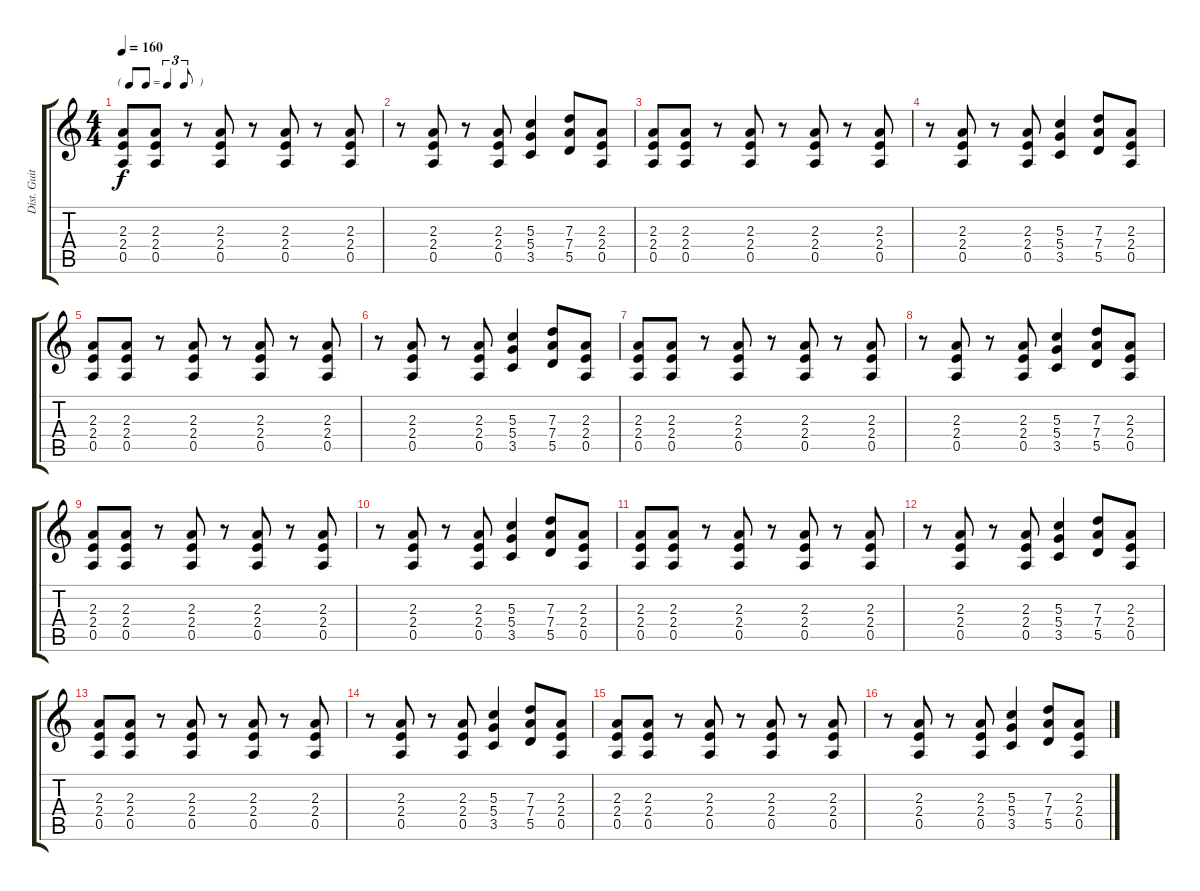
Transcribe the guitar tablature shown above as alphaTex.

\track ("Dist. Guitar 1" "Dist. Guit") {instrument overdrivenguitar}
\staff {score tabs}
\tuning (E4 B3 G3 D3 A2 E2) {hide}
\ts (4 4)
\tf triplet8th
\tempo 160
\clef g2
\ks c
(2.3 2.4 0.5).8{dy f} (2.3 2.4 0.5).8 r.8 (2.3 2.4 0.5).8 r.8 (2.3 2.4 0.5).8 r.8 (2.3 2.4 0.5).8 |
r.8 (2.3 2.4 0.5).8 r.8 (2.3 2.4 0.5).8 (5.3 5.4 3.5).4 (7.3 7.4 5.5).8 (2.3 2.4 0.5).8 |
(2.3 2.4 0.5).8 (2.3 2.4 0.5).8 r.8 (2.3 2.4 0.5).8 r.8 (2.3 2.4 0.5).8 r.8 (2.3 2.4 0.5).8 |
r.8 (2.3 2.4 0.5).8 r.8 (2.3 2.4 0.5).8 (5.3 5.4 3.5).4 (7.3 7.4 5.5).8 (2.3 2.4 0.5).8 |
(2.3 2.4 0.5).8 (2.3 2.4 0.5).8 r.8 (2.3 2.4 0.5).8 r.8 (2.3 2.4 0.5).8 r.8 (2.3 2.4 0.5).8 |
r.8 (2.3 2.4 0.5).8 r.8 (2.3 2.4 0.5).8 (5.3 5.4 3.5).4 (7.3 7.4 5.5).8 (2.3 2.4 0.5).8 |
(2.3 2.4 0.5).8 (2.3 2.4 0.5).8 r.8 (2.3 2.4 0.5).8 r.8 (2.3 2.4 0.5).8 r.8 (2.3 2.4 0.5).8 |
r.8 (2.3 2.4 0.5).8 r.8 (2.3 2.4 0.5).8 (5.3 5.4 3.5).4 (7.3 7.4 5.5).8 (2.3 2.4 0.5).8 |
(2.3 2.4 0.5).8 (2.3 2.4 0.5).8 r.8 (2.3 2.4 0.5).8 r.8 (2.3 2.4 0.5).8 r.8 (2.3 2.4 0.5).8 |
r.8 (2.3 2.4 0.5).8 r.8 (2.3 2.4 0.5).8 (5.3 5.4 3.5).4 (7.3 7.4 5.5).8 (2.3 2.4 0.5).8 |
(2.3 2.4 0.5).8 (2.3 2.4 0.5).8 r.8 (2.3 2.4 0.5).8 r.8 (2.3 2.4 0.5).8 r.8 (2.3 2.4 0.5).8 |
r.8 (2.3 2.4 0.5).8 r.8 (2.3 2.4 0.5).8 (5.3 5.4 3.5).4 (7.3 7.4 5.5).8 (2.3 2.4 0.5).8 |
(2.3 2.4 0.5).8 (2.3 2.4 0.5).8 r.8 (2.3 2.4 0.5).8 r.8 (2.3 2.4 0.5).8 r.8 (2.3 2.4 0.5).8 |
r.8 (2.3 2.4 0.5).8 r.8 (2.3 2.4 0.5).8 (5.3 5.4 3.5).4 (7.3 7.4 5.5).8 (2.3 2.4 0.5).8 |
(2.3 2.4 0.5).8 (2.3 2.4 0.5).8 r.8 (2.3 2.4 0.5).8 r.8 (2.3 2.4 0.5).8 r.8 (2.3 2.4 0.5).8 |
r.8 (2.3 2.4 0.5).8 r.8 (2.3 2.4 0.5).8 (5.3 5.4 3.5).4 (7.3 7.4 5.5).8 (2.3 2.4 0.5).8
